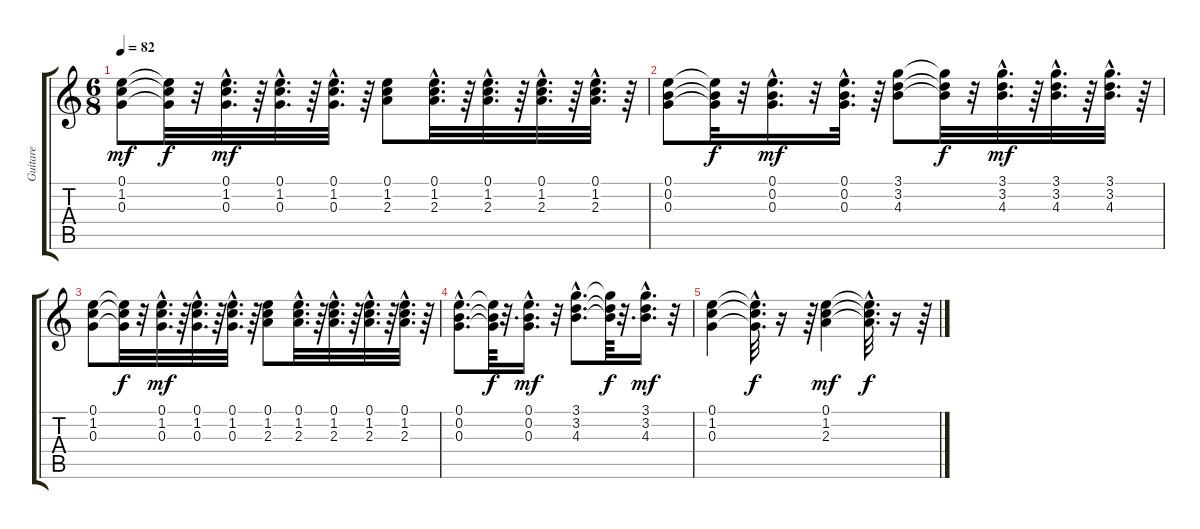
\track ("Guitare" "Guitare") {instrument acousticguitarnylon}
\staff {score tabs}
\tuning (E4 B3 G3 D3 A2 E2) {hide}
\ts (6 8)
\tempo 82
\clef g2
\ks c
(0.1 1.2 0.3).8{dy mf} (0.1{t} 1.2{t} 0.3{t}).32{dy f} r.32 (0.1{hac} 1.2{hac} 0.3{hac}).32{d dy mf} r.64 (0.1{hac} 1.2{hac} 0.3{hac}).32{d} r.64 (0.1{hac} 1.2{hac} 0.3{hac}).32{d} r.64 (0.1 1.2 2.3).8 (0.1{hac} 1.2{hac} 2.3{hac}).32{d} r.64 (0.1{hac} 1.2{hac} 2.3{hac}).32{d} r.64 (0.1{hac} 1.2{hac} 2.3{hac}).32{d} r.64 (0.1{hac} 1.2{hac} 2.3{hac}).32{d} r.64 |
(0.1 0.2 0.3).8 (0.1{t} 0.2{t} 0.3{t}).32{dy f} r.32 (0.1{hac} 0.2{hac} 0.3{hac}).16{d dy mf} r.32 (0.1{hac} 0.2{hac} 0.3{hac}).32{d} r.64 (3.1 3.2 4.3).8 (3.1{t} 3.2{t} 4.3{t}).32{dy f} r.32 (3.1{hac} 3.2{hac} 4.3{hac}).32{d dy mf} r.64 (3.1{hac} 3.2{hac} 4.3{hac}).32{d} r.64 (3.1{hac} 3.2{hac} 4.3{hac}).32{d} r.64 |
(0.1 1.2 0.3).8 (0.1{t} 1.2{t} 0.3{t}).32{dy f} r.32 (0.1{hac} 1.2{hac} 0.3{hac}).32{d dy mf} r.64 (0.1{hac} 1.2{hac} 0.3{hac}).32{d} r.64 (0.1{hac} 1.2{hac} 0.3{hac}).32{d} r.64 (0.1 1.2 2.3).8 (0.1{hac} 1.2{hac} 2.3{hac}).32{d} r.64 (0.1{hac} 1.2{hac} 2.3{hac}).32{d} r.64 (0.1{hac} 1.2{hac} 2.3{hac}).32{d} r.64 (0.1{hac} 1.2{hac} 2.3{hac}).32{d} r.64 |
(0.1{hac} 0.2{hac} 0.3{hac}).8{d} (0.1{t} 0.2{t} 0.3{t}).64{dy f} r.32{d} (0.1{hac} 0.2{hac} 0.3{hac}).16{d dy mf} r.32 (3.1{hac} 3.2{hac} 4.3{hac}).8{d} (3.1{t} 3.2{t} 4.3{t}).64{dy f} r.32{d} (3.1{hac} 3.2{hac} 4.3{hac}).16{d dy mf} r.32 |
(0.1 1.2 0.3).4 (0.1{hac t} 1.2{hac t} 0.3{hac t}).32{d dy f} r.16 r.64 (0.1 1.2 2.3).4{dy mf} (0.1{hac t} 1.2{hac t} 2.3{hac t}).32{d dy f} r.16 r.64
